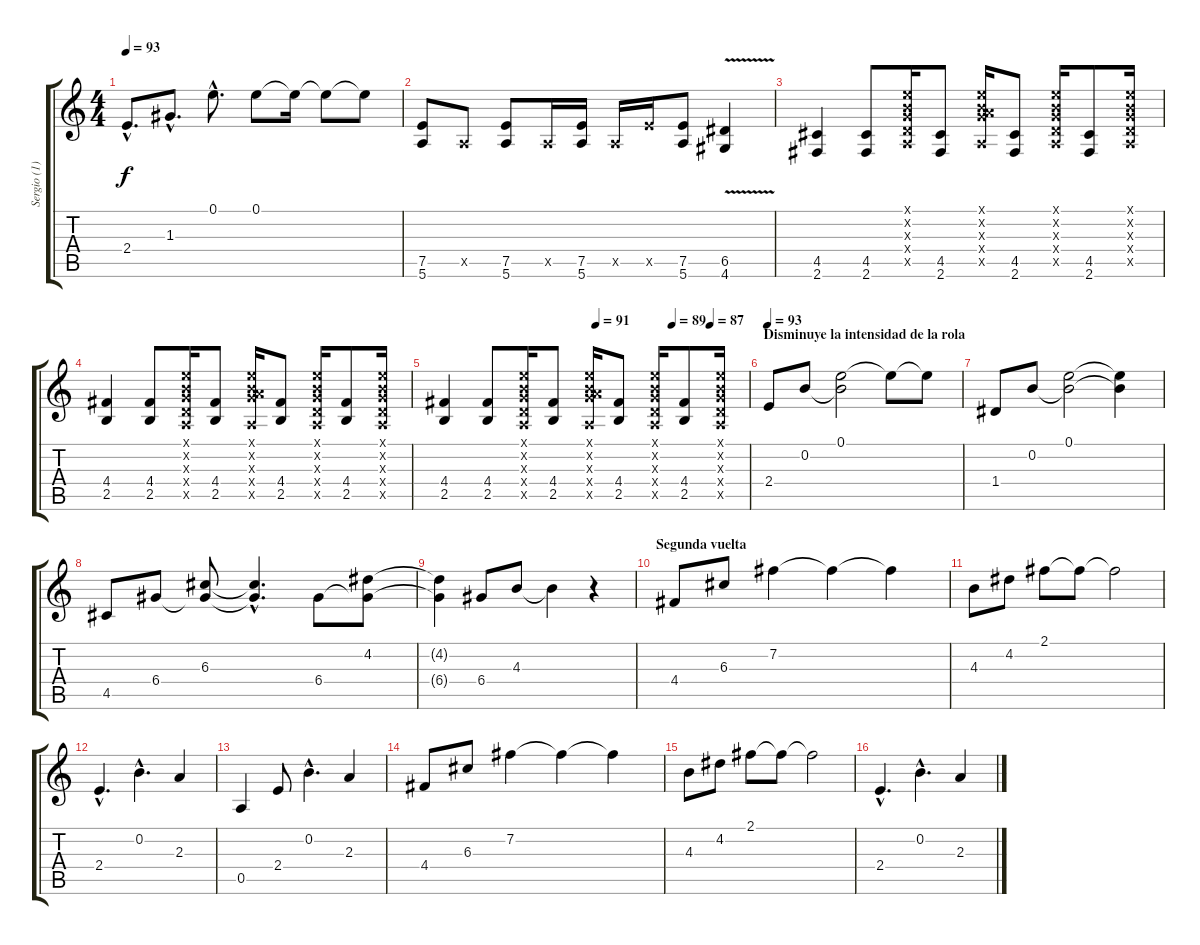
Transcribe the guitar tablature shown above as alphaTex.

\track ("Sergio (1)" "Sergio (1)") {instrument electricguitarjazz}
\staff {score tabs}
\tuning (E4 B3 G3 D3 A2 E2) {hide}
\ts (4 4)
\tempo 93
\clef g2
\ks c
2.4{hac}.8{d dy f} 1.3{hac}.8{d} 0.1{hac}.8{d} 0.1.8 0.1{t}.16 0.1{t}.8 0.1{t}.8 |
(7.5 5.6).8 0.5{x}.8 (7.5 5.6).8 0.5{x}.16 (7.5 5.6).16 0.5{x}.16 7.5{x}.16 (7.5 5.6).8 (6.5{v} 4.6{v}).4 |
(4.5 2.6).4 (4.5 2.6).8 (0.1{x} 0.2{x} 0.3{x} 0.4{x} 0.5{x}).16 (4.5 2.6).8 (0.1{x} 0.2{x} 0.3{x} 7.4{x} 0.5{x}).16 (4.5 2.6).8 (0.1{x} 0.2{x} 0.3{x} 0.4{x} 0.5{x}).16 (4.5 2.6).8 (0.1{x} 0.2{x} 0.3{x} 0.4{x} 0.5{x}).16 |
(4.4 2.5).4 (4.4 2.5).8 (0.1{x} 0.2{x} 0.3{x} 0.4{x} 0.5{x}).16 (4.4 2.5).8 (0.1{x} 0.2{x} 0.3{x} 7.4{x} 0.5{x}).16 (4.4 2.5).8 (0.1{x} 0.2{x} 0.3{x} 0.4{x} 0.5{x}).16 (4.4 2.5).8 (0.1{x} 0.2{x} 0.3{x} 0.4{x} 0.5{x}).16 |
\tempo (91 0.5)
\tempo (89 0.75)
\tempo (87 0.875)
(4.4 2.5).4 (4.4 2.5).8 (0.1{x} 0.2{x} 0.3{x} 0.4{x} 0.5{x}).16 (4.4 2.5).8 (0.1{x} 0.2{x} 0.3{x} 7.4{x} 0.5{x}).16 (4.4 2.5).8 (0.1{x} 0.2{x} 0.3{x} 0.4{x} 0.5{x}).16 (4.4 2.5).8 (0.1{x} 0.2{x} 0.3{x} 0.4{x} 0.5{x}).16 |
\section ("" "Disminuye la intensidad de la rola")
\tempo 93
2.4.8 0.2.8 (0.1 0.2{t}).2 0.1{t}.8 0.1{t}.8 |
1.4.8 0.2.8 (0.1 0.2{t}).2 (0.1{t} 0.2{t}).4 |
4.5.8 6.4.8 (6.3 6.4{t}).8 (6.3{hac t} 6.4{hac t}).4{d} 6.4.8 (4.2 6.4{t}).8 |
(4.2{t} 6.4{t}).4 6.4.8 4.3.8 4.3{t}.4 r.4 |
\section ("" "Segunda vuelta")
4.4.8 6.3.8 7.2.4 7.2{t}.4 7.2{t}.4 |
4.3.8 4.2.8 2.1.8 2.1{t}.8 2.1{t}.2 |
2.4{hac}.4{d} 0.2{hac}.4{d} 2.3.4 |
0.5.4 2.4.8 0.2{hac}.4{d} 2.3.4 |
4.4.8 6.3.8 7.2.4 7.2{t}.4 7.2{t}.4 |
4.3.8 4.2.8 2.1.8 2.1{t}.8 2.1{t}.2 |
2.4{hac}.4{d} 0.2{hac}.4{d} 2.3.4
